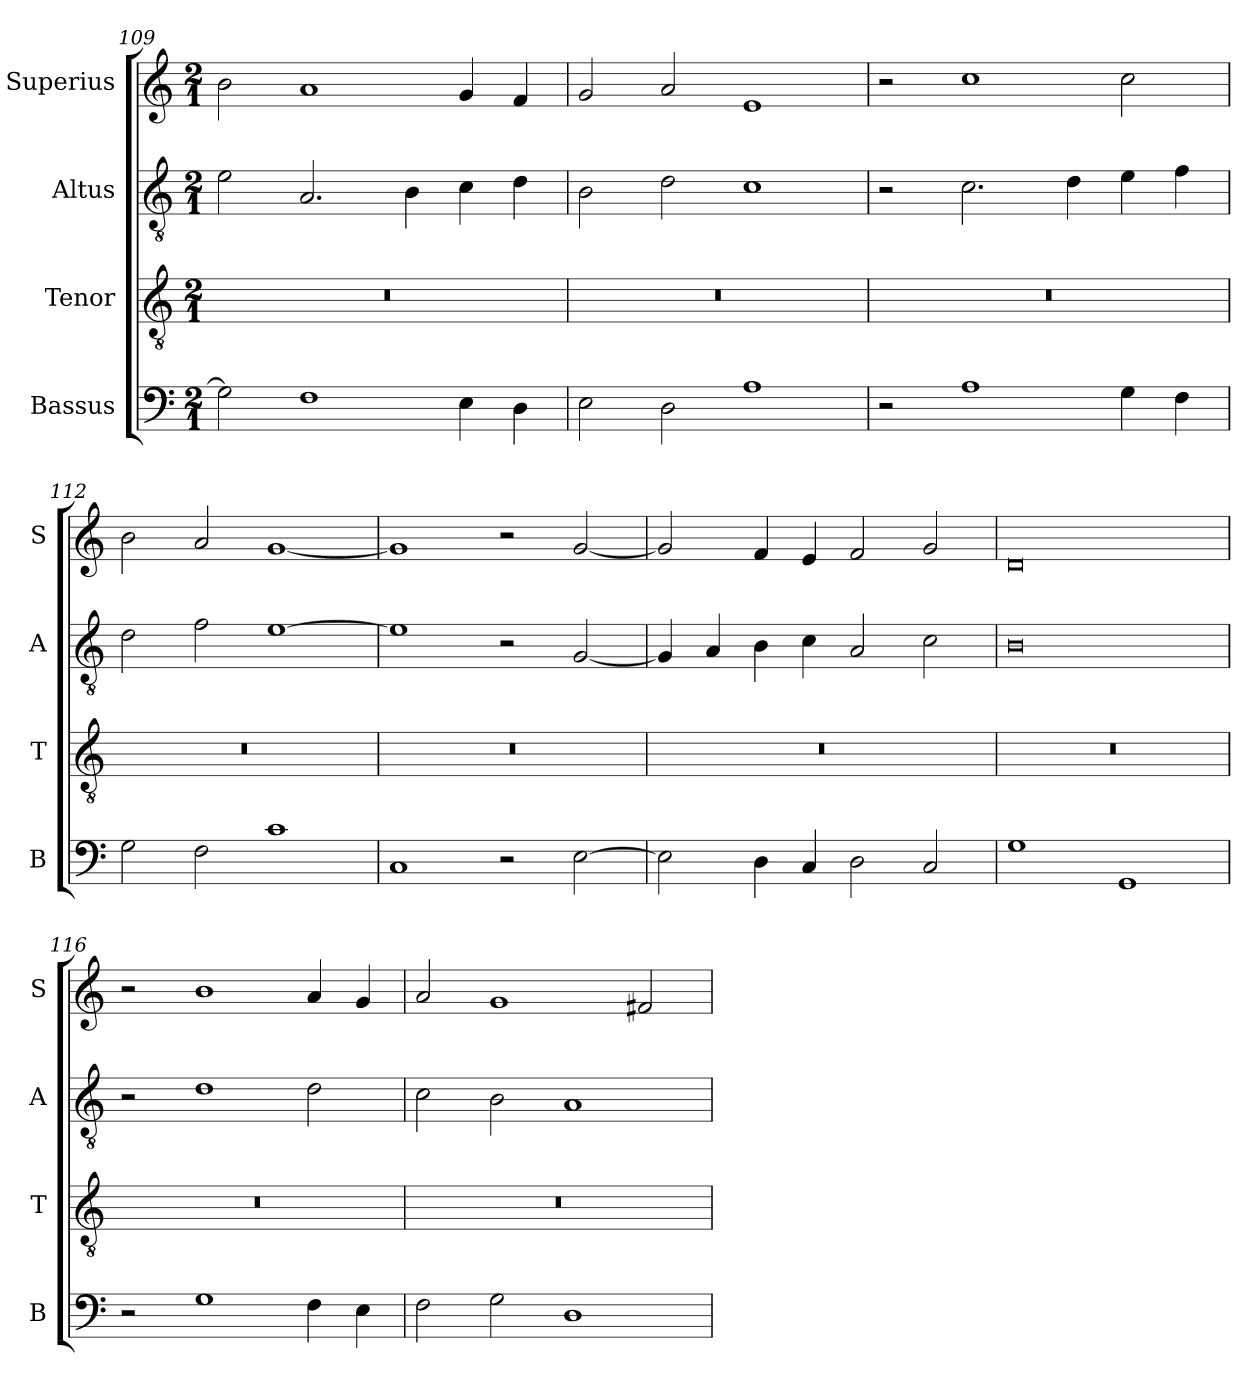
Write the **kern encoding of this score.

**kern	**kern	**kern	**kern
*part4	*part3	*part2	*part1
*staff4	*staff3	*staff2	*staff1
*I"Bassus	*I"Tenor	*I"Altus	*I"Superius
*I'B	*I'T	*I'A	*I'S
*clefF4	*clefGv2	*clefGv2	*clefG2
*k[]	*k[]	*k[]	*k[]
*M2/1	*M2/1	*M2/1	*M2/1
=109	=109	=109	=109
2G\]	0r	2e\	2b\
1F	.	2.A/	1a
.	.	4B\	.
4E\	.	4c\	4g/
4D\	.	4d\	4f/
=110	=110	=110	=110
2E\	0r	2B\	2g/
2D\	.	2d\	2a/
1A	.	1c	1e
=111	=111	=111	=111
2r	0r	2r	2r
1A	.	2.c\	1cc
.	.	4d\	.
4G\	.	4e\	2cc\
4F\	.	4f\	.
=112	=112	=112	=112
2G\	0r	2d\	2b\
2F\	.	2f\	2a/
1c	.	[1e	[1g
=113	=113	=113	=113
1C	0r	1e]	1g]
2r	.	2r	2r
[2E\	.	[2G/	[2g/
=114	=114	=114	=114
2E\]	0r	4G/]	2g/]
.	.	4A/	.
4D\	.	4B\	4f/
4C/	.	4c\	4e/
2D\	.	2A/	2f/
2C/	.	2c\	2g/
=115	=115	=115	=115
1G	0r	0B	0d
1GG	.	.	.
=116	=116	=116	=116
2r	0r	2r	2r
1G	.	1d	1b
4F\	.	2d\	4a/
4E\	.	.	4g/
=117	=117	=117	=117
2F\	0r	2c\	2a/
2G\	.	2B\	1g
1D	.	1A	.
.	.	.	2f#X/
=	=	=	=
*-	*-	*-	*-
